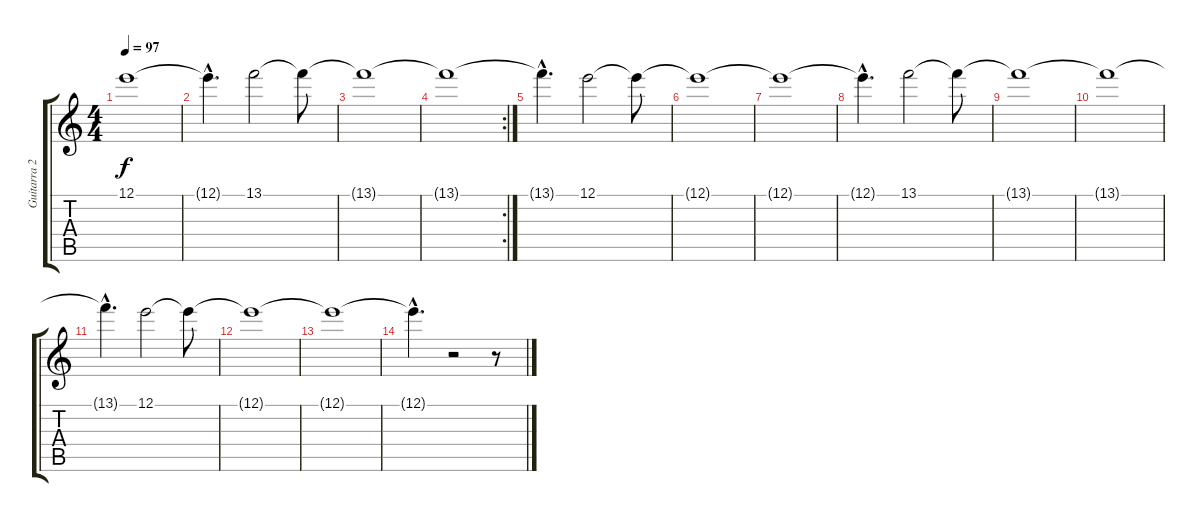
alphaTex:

\track ("Guitarra 2" "Guitarra 2") {instrument overdrivenguitar}
\staff {score tabs}
\tuning (E4 B3 G3 D3 A2 E2) {hide}
\ts (4 4)
\tempo 97
\clef g2
\ks c
12.1{t}.1{dy f} |
12.1{hac t}.4{d} 13.1.2 13.1{t}.8 |
13.1{t}.1 |
\rc 2
13.1{t}.1 |
13.1{hac t}.4{d} 12.1.2 12.1{t}.8 |
12.1{t}.1 |
12.1{t}.1{volume 7} |
12.1{hac t}.4{d} 13.1.2 13.1{t}.8 |
13.1{t}.1 |
13.1{t}.1 |
13.1{hac t}.4{d volume 0} 12.1.2 12.1{t}.8 |
12.1{t}.1 |
12.1{t}.1 |
12.1{hac t}.4{d} r.2 r.8
